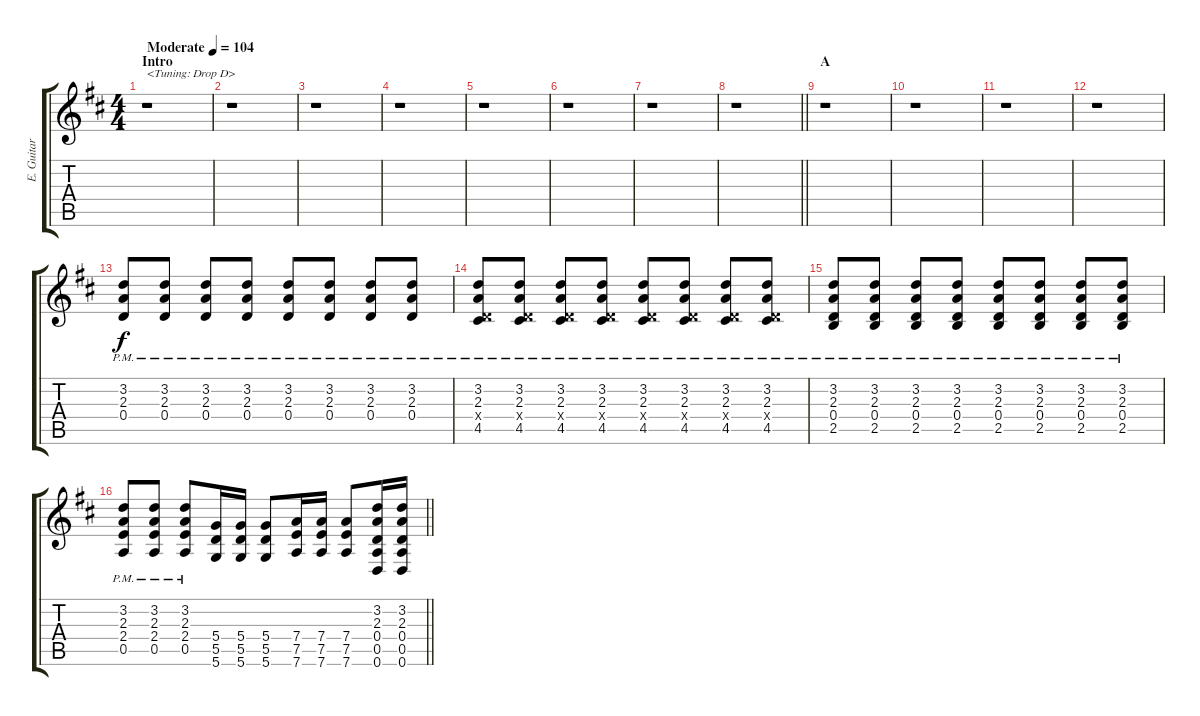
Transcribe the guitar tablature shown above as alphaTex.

\track ("E. Guitar II" "E. Guitar ") {instrument overdrivenguitar}
\staff {score tabs}
\tuning (E4 B3 G3 D3 A2 D2) {hide}
\ts (4 4)
\section ("" "Intro")
\tempo (104 "Moderate")
\clef g2
\ks d
r.1{txt "<Tuning: Drop D>" dy f instrument overdrivenguitar} |
r.1 |
r.1 |
r.1 |
r.1 |
r.1 |
r.1 |
\barLineRight lightlight
r.1 |
\section ("" "A")
r.1 |
r.1 |
r.1 |
r.1 |
(3.2{pm} 2.3{pm} 0.4{pm}).8 (3.2{pm} 2.3{pm} 0.4{pm}).8 (3.2{pm} 2.3{pm} 0.4{pm}).8 (3.2{pm} 2.3{pm} 0.4{pm}).8 (3.2{pm} 2.3{pm} 0.4{pm}).8 (3.2{pm} 2.3{pm} 0.4{pm}).8 (3.2{pm} 2.3{pm} 0.4{pm}).8 (3.2{pm} 2.3{pm} 0.4{pm}).8 |
(3.2{pm} 2.3{pm} 0.4{x} 4.5{pm}).8 (3.2{pm} 2.3{pm} 0.4{x} 4.5{pm}).8 (3.2{pm} 2.3{pm} 0.4{x} 4.5{pm}).8 (3.2{pm} 2.3{pm} 0.4{x} 4.5{pm}).8 (3.2{pm} 2.3{pm} 0.4{x} 4.5{pm}).8 (3.2{pm} 2.3{pm} 0.4{x} 4.5{pm}).8 (3.2{pm} 2.3{pm} 0.4{x} 4.5{pm}).8 (3.2{pm} 2.3{pm} 0.4{x} 4.5{pm}).8 |
(3.2{pm} 2.3{pm} 0.4{pm} 2.5{pm}).8 (3.2{pm} 2.3{pm} 0.4{pm} 2.5{pm}).8 (3.2{pm} 2.3{pm} 0.4{pm} 2.5{pm}).8 (3.2{pm} 2.3{pm} 0.4{pm} 2.5{pm}).8 (3.2{pm} 2.3{pm} 0.4{pm} 2.5{pm}).8 (3.2{pm} 2.3{pm} 0.4{pm} 2.5{pm}).8 (3.2{pm} 2.3{pm} 0.4{pm} 2.5{pm}).8 (3.2{pm} 2.3{pm} 0.4{pm} 2.5{pm}).8 |
\barLineRight lightlight
(3.2{pm} 2.3{pm} 2.4{pm} 0.5{pm}).8 (3.2{pm} 2.3{pm} 2.4{pm} 0.5{pm}).8 (3.2{pm} 2.3{pm} 2.4{pm} 0.5{pm}).8 (5.4 5.5 5.6).16 (5.4 5.5 5.6).16 (5.4 5.5 5.6).8 (7.4 7.5 7.6).16 (7.4 7.5 7.6).16 (7.4 7.5 7.6).8 (3.2 2.3 0.4 0.5 0.6).16 (3.2 2.3 0.4 0.5 0.6).16
